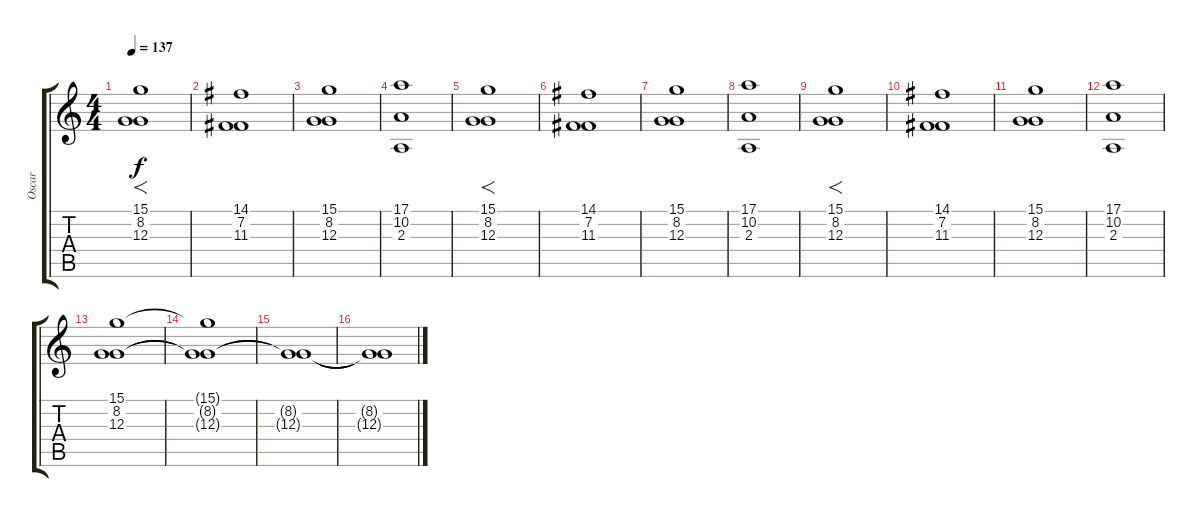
\track ("Oscar" "Oscar") {instrument stringensemble1}
\staff {score tabs}
\tuning (E4 B3 G3 D3 A2 E2) {hide}
\ts (4 4)
\tempo 137
\clef g2
\ks c
(15.1 8.2 12.3).1{f dy f} |
(14.1 7.2 11.3).1 |
(15.1 8.2 12.3).1 |
(17.1 10.2 2.3).1 |
(15.1 8.2 12.3).1{f} |
(14.1 7.2 11.3).1 |
(15.1 8.2 12.3).1 |
(17.1 10.2 2.3).1 |
(15.1 8.2 12.3).1{f} |
(14.1 7.2 11.3).1 |
(15.1 8.2 12.3).1 |
(17.1 10.2 2.3).1 |
(15.1 8.2 12.3).1 |
(15.1{t} 8.2{t} 12.3{t}).1 |
(8.2{t} 12.3{t}).1{volume 8} |
(8.2{t} 12.3{t}).1{volume 6}
